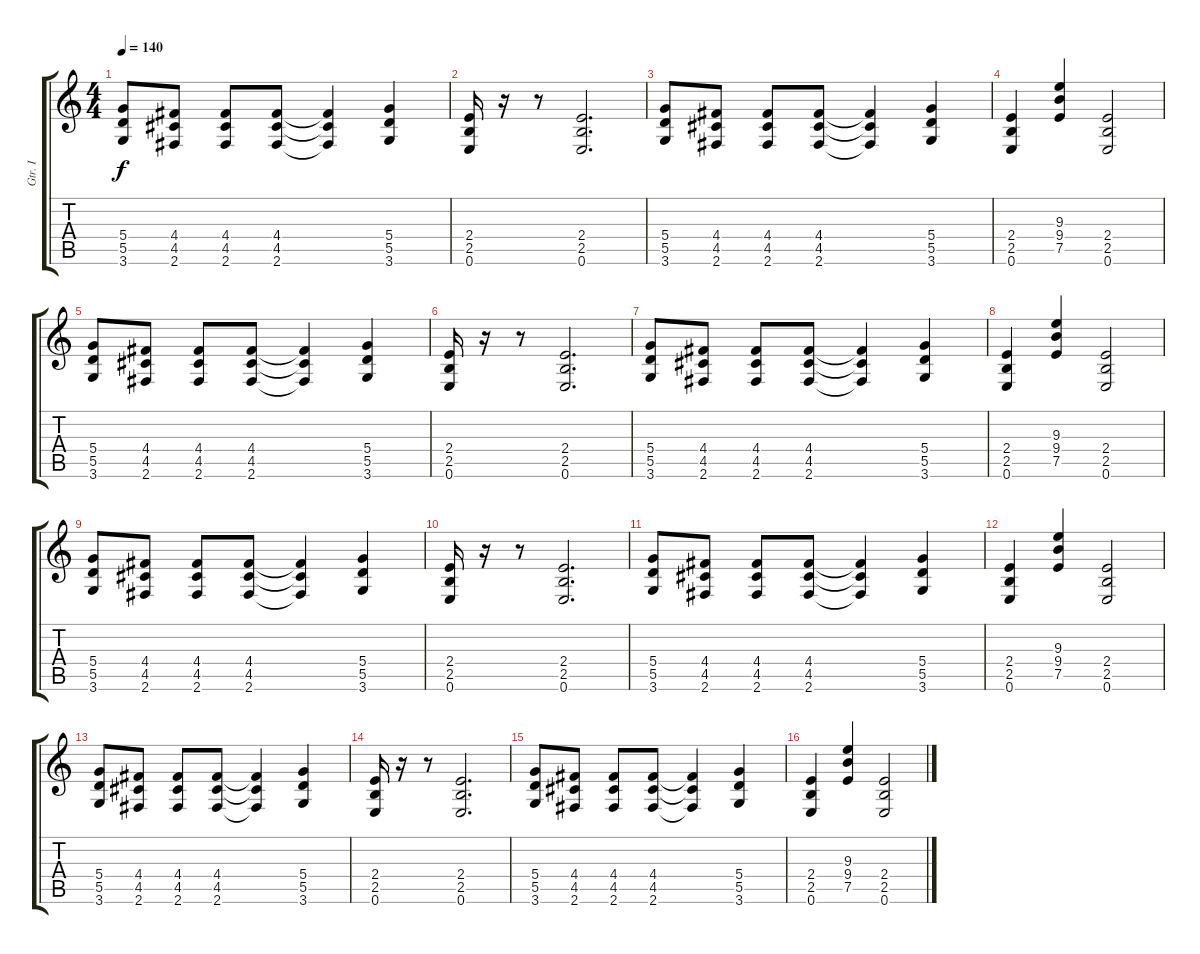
\track ("Gtr. I" "Gtr. I") {instrument acousticguitarsteel}
\staff {score tabs}
\tuning (E4 B3 G3 D3 A2 E2) {hide}
\ts (4 4)
\tempo 140
\clef g2
\ks c
(5.4 5.5 3.6).8{dy f} (4.4 4.5 2.6).8 (4.4 4.5 2.6).8 (4.4 4.5 2.6).8 (4.4{t} 4.5{t} 2.6{t}).4 (5.4 5.5 3.6).4 |
(2.4 2.5 0.6).16 r.16 r.8 (2.4 2.5 0.6).2{d} |
(5.4 5.5 3.6).8 (4.4 4.5 2.6).8 (4.4 4.5 2.6).8 (4.4 4.5 2.6).8 (4.4{t} 4.5{t} 2.6{t}).4 (5.4 5.5 3.6).4 |
(2.4 2.5 0.6).4 (9.3 9.4 7.5).4 (2.4 2.5 0.6).2 |
(5.4 5.5 3.6).8 (4.4 4.5 2.6).8 (4.4 4.5 2.6).8 (4.4 4.5 2.6).8 (4.4{t} 4.5{t} 2.6{t}).4 (5.4 5.5 3.6).4 |
(2.4 2.5 0.6).16 r.16 r.8 (2.4 2.5 0.6).2{d} |
(5.4 5.5 3.6).8 (4.4 4.5 2.6).8 (4.4 4.5 2.6).8 (4.4 4.5 2.6).8 (4.4{t} 4.5{t} 2.6{t}).4 (5.4 5.5 3.6).4 |
(2.4 2.5 0.6).4 (9.3 9.4 7.5).4 (2.4 2.5 0.6).2 |
(5.4 5.5 3.6).8 (4.4 4.5 2.6).8 (4.4 4.5 2.6).8 (4.4 4.5 2.6).8 (4.4{t} 4.5{t} 2.6{t}).4 (5.4 5.5 3.6).4 |
(2.4 2.5 0.6).16 r.16 r.8 (2.4 2.5 0.6).2{d} |
(5.4 5.5 3.6).8{instrument overdrivenguitar} (4.4 4.5 2.6).8 (4.4 4.5 2.6).8 (4.4 4.5 2.6).8 (4.4{t} 4.5{t} 2.6{t}).4 (5.4 5.5 3.6).4 |
(2.4 2.5 0.6).4 (9.3 9.4 7.5).4 (2.4 2.5 0.6).2 |
(5.4 5.5 3.6).8 (4.4 4.5 2.6).8 (4.4 4.5 2.6).8 (4.4 4.5 2.6).8 (4.4{t} 4.5{t} 2.6{t}).4 (5.4 5.5 3.6).4 |
(2.4 2.5 0.6).16 r.16 r.8 (2.4 2.5 0.6).2{d} |
(5.4 5.5 3.6).8 (4.4 4.5 2.6).8 (4.4 4.5 2.6).8 (4.4 4.5 2.6).8 (4.4{t} 4.5{t} 2.6{t}).4 (5.4 5.5 3.6).4 |
(2.4 2.5 0.6).4 (9.3 9.4 7.5).4 (2.4 2.5 0.6).2
